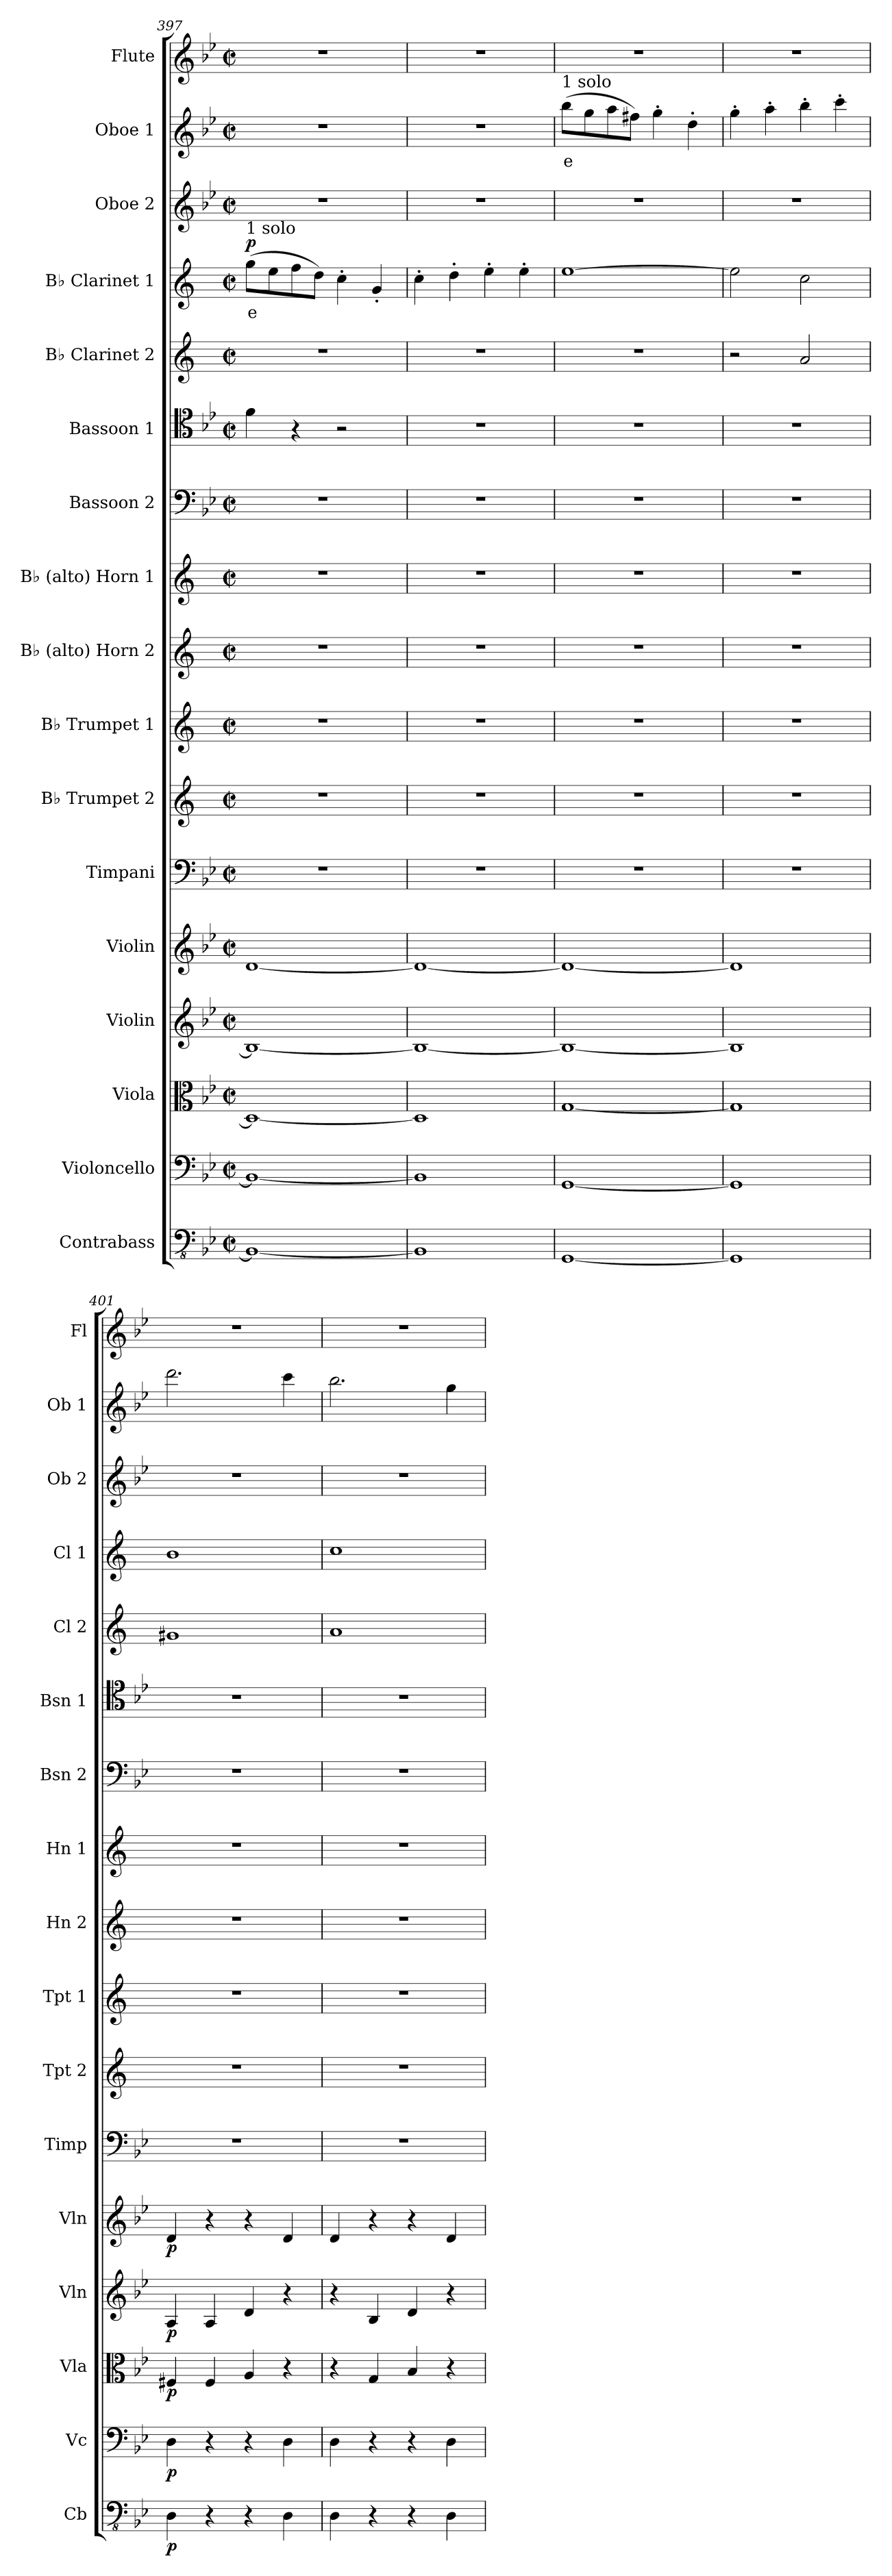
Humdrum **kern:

**kern	**dynam	**kern	**dynam	**kern	**dynam	**kern	**dynam	**kern	**dynam	**kern	**kern	**kern	**kern	**kern	**kern	**kern	**kern	**kern	**text	**dynam	**kern	**kern	**text	**kern
*part17	*part17	*part16	*part16	*part15	*part15	*part14	*part14	*part13	*part13	*part12	*part11	*part10	*part9	*part8	*part7	*part6	*part5	*part4	*part4	*part4	*part3	*part2	*part2	*part1
*staff17	*staff17	*staff16	*staff16	*staff15	*staff15	*staff14	*staff14	*staff13	*staff13	*staff12	*staff11	*staff10	*staff9	*staff8	*staff7	*staff6	*staff5	*staff4	*staff4	*staff4	*staff3	*staff2	*staff2	*staff1
*I"Contrabass	*	*I"Violoncello	*	*I"Viola	*	*I"Violin	*	*I"Violin	*	*I"Timpani	*I"B♭ Trumpet 2	*I"B♭ Trumpet 1	*I"B♭ (alto) Horn 2	*I"B♭ (alto) Horn 1	*I"Bassoon 2	*I"Bassoon 1	*I"B♭ Clarinet 2	*I"B♭ Clarinet 1	*	*	*I"Oboe 2	*I"Oboe 1	*	*I"Flute
*I'Cb	*	*I'Vc	*	*I'Vla	*	*I'Vln	*	*I'Vln	*	*I'Timp	*I'Tpt 2	*I'Tpt 1	*I'Hn 2	*I'Hn 1	*I'Bsn 2	*I'Bsn 1	*I'Cl 2	*I'Cl 1	*	*	*I'Ob 2	*I'Ob 1	*	*I'Fl
*clefFv4	*	*clefF4	*	*clefC3	*	*clefG2	*	*clefG2	*	*clefF4	*clefG2	*clefG2	*clefG2	*clefG2	*clefF4	*clefC4	*clefG2	*clefG2	*	*	*clefG2	*clefG2	*	*clefG2
*	*	*	*	*	*	*	*	*	*	*	*ITrd1c2	*ITrd1c2	*ITrd1c2	*ITrd1c2	*	*	*ITrd1c2	*ITrd1c2	*	*	*	*	*	*
*k[b-e-]	*	*k[b-e-]	*	*k[b-e-]	*	*k[b-e-]	*	*k[b-e-]	*	*k[b-e-]	*k[b-e-]	*k[b-e-]	*k[b-e-]	*k[b-e-]	*k[b-e-]	*k[b-e-]	*k[b-e-]	*k[b-e-]	*	*	*k[b-e-]	*k[b-e-]	*	*k[b-e-]
*M2/2	*	*M2/2	*	*M2/2	*	*M2/2	*	*M2/2	*	*M2/2	*M2/2	*M2/2	*M2/2	*M2/2	*M2/2	*M2/2	*M2/2	*M2/2	*	*	*M2/2	*M2/2	*	*M2/2
*met(c|)	*	*met(c|)	*	*met(c|)	*	*met(c|)	*	*met(c|)	*	*met(c|)	*met(c|)	*met(c|)	*met(c|)	*met(c|)	*met(c|)	*met(c|)	*met(c|)	*met(c|)	*	*	*met(c|)	*met(c|)	*	*met(c|)
=397	=397	=397	=397	=397	=397	=397	=397	=397	=397	=397	=397	=397	=397	=397	=397	=397	=397	=397	=397	=397	=397	=397	=397	=397
!	!	!	!	!	!	!	!	!	!	!	!	!	!	!	!	!	!	!LO:TX:a:t=1 solo	!	!	!	!	!	!
!	!	!	!	!	!	!	!	!	!	!	!	!	!	!	!	!	!	!	!LO:LY:b:color=#FF0000	!LO:DY:b	!	!	!	!
1BBB-_	.	1BB-_	.	1D_	.	1B-_	.	[1d	.	1r	1r	1r	1r	1r	1r	4f\	1r	(>8ff\L	e	p	1r	1r	.	1r
.	.	.	.	.	.	.	.	.	.	.	.	.	.	.	.	.	.	8dd\	.	.	.	.	.	.
.	.	.	.	.	.	.	.	.	.	.	.	.	.	.	.	4r	.	8ee-\	.	.	.	.	.	.
.	.	.	.	.	.	.	.	.	.	.	.	.	.	.	.	.	.	8cc\J)	.	.	.	.	.	.
.	.	.	.	.	.	.	.	.	.	.	.	.	.	.	.	2r	.	4b-'\	.	.	.	.	.	.
.	.	.	.	.	.	.	.	.	.	.	.	.	.	.	.	.	.	4f'/	.	.	.	.	.	.
=398	=398	=398	=398	=398	=398	=398	=398	=398	=398	=398	=398	=398	=398	=398	=398	=398	=398	=398	=398	=398	=398	=398	=398	=398
1BBB-]	.	1BB-]	.	1D]	.	1B-_	.	1d_	.	1r	1r	1r	1r	1r	1r	1r	1r	4b-'\	.	.	1r	1r	.	1r
.	.	.	.	.	.	.	.	.	.	.	.	.	.	.	.	.	.	4cc'\	.	.	.	.	.	.
.	.	.	.	.	.	.	.	.	.	.	.	.	.	.	.	.	.	4dd'\	.	.	.	.	.	.
.	.	.	.	.	.	.	.	.	.	.	.	.	.	.	.	.	.	4dd'\	.	.	.	.	.	.
=399	=399	=399	=399	=399	=399	=399	=399	=399	=399	=399	=399	=399	=399	=399	=399	=399	=399	=399	=399	=399	=399	=399	=399	=399
!	!	!	!	!	!	!	!	!	!	!	!	!	!	!	!	!	!	!	!	!	!	!LO:TX:a:t=1 solo	!	!
!	!	!	!	!	!	!	!	!	!	!	!	!	!	!	!	!	!	!	!	!	!	!	!LO:LY:b:color=#FF0000	!
[1GGG	.	[1GG	.	[1G	.	1B-_	.	1d_	.	1r	1r	1r	1r	1r	1r	1r	1r	[1dd	.	.	1r	(>8bb-\L	e	1r
.	.	.	.	.	.	.	.	.	.	.	.	.	.	.	.	.	.	.	.	.	.	8gg\	.	.
.	.	.	.	.	.	.	.	.	.	.	.	.	.	.	.	.	.	.	.	.	.	8aa\	.	.
.	.	.	.	.	.	.	.	.	.	.	.	.	.	.	.	.	.	.	.	.	.	8ff#X\J)	.	.
.	.	.	.	.	.	.	.	.	.	.	.	.	.	.	.	.	.	.	.	.	.	4gg'\	.	.
.	.	.	.	.	.	.	.	.	.	.	.	.	.	.	.	.	.	.	.	.	.	4dd'\	.	.
=400	=400	=400	=400	=400	=400	=400	=400	=400	=400	=400	=400	=400	=400	=400	=400	=400	=400	=400	=400	=400	=400	=400	=400	=400
1GGG]	.	1GG]	.	1G]	.	1B-]	.	1d]	.	1r	1r	1r	1r	1r	1r	1r	2r	2dd\]	.	.	1r	4gg'\	.	1r
.	.	.	.	.	.	.	.	.	.	.	.	.	.	.	.	.	.	.	.	.	.	4aa'\	.	.
.	.	.	.	.	.	.	.	.	.	.	.	.	.	.	.	.	2g/	2b-\	.	.	.	4bb-'\	.	.
.	.	.	.	.	.	.	.	.	.	.	.	.	.	.	.	.	.	.	.	.	.	4ccc'\	.	.
=401	=401	=401	=401	=401	=401	=401	=401	=401	=401	=401	=401	=401	=401	=401	=401	=401	=401	=401	=401	=401	=401	=401	=401	=401
!	!LO:DY:b	!	!LO:DY:b	!	!LO:DY:b	!	!LO:DY:b	!	!LO:DY:b	!	!	!	!	!	!	!	!	!	!	!	!	!	!	!
4DD\	p	4D\	p	4F#X/	p	4A/	p	4d/	p	1r	1r	1r	1r	1r	1r	1r	1f#X	1a	.	.	1r	2.ddd\	.	1r
4r	.	4r	.	4F#/	.	4A/	.	4r	.	.	.	.	.	.	.	.	.	.	.	.	.	.	.	.
4r	.	4r	.	4A/	.	4d/	.	4r	.	.	.	.	.	.	.	.	.	.	.	.	.	.	.	.
4DD\	.	4D\	.	4r	.	4r	.	4d/	.	.	.	.	.	.	.	.	.	.	.	.	.	4ccc\	.	.
!!LO:PB:g=z
=402	=402	=402	=402	=402	=402	=402	=402	=402	=402	=402	=402	=402	=402	=402	=402	=402	=402	=402	=402	=402	=402	=402	=402	=402
4DD\	.	4D\	.	4r	.	4r	.	4d/	.	1r	1r	1r	1r	1r	1r	1r	1g	1b-	.	.	1r	2.bb-\	.	1r
4r	.	4r	.	4G/	.	4B-/	.	4r	.	.	.	.	.	.	.	.	.	.	.	.	.	.	.	.
4r	.	4r	.	4B-/	.	4d/	.	4r	.	.	.	.	.	.	.	.	.	.	.	.	.	.	.	.
4DD\	.	4D\	.	4r	.	4r	.	4d/	.	.	.	.	.	.	.	.	.	.	.	.	.	4gg\	.	.
=	=	=	=	=	=	=	=	=	=	=	=	=	=	=	=	=	=	=	=	=	=	=	=	=
*-	*-	*-	*-	*-	*-	*-	*-	*-	*-	*-	*-	*-	*-	*-	*-	*-	*-	*-	*-	*-	*-	*-	*-	*-
